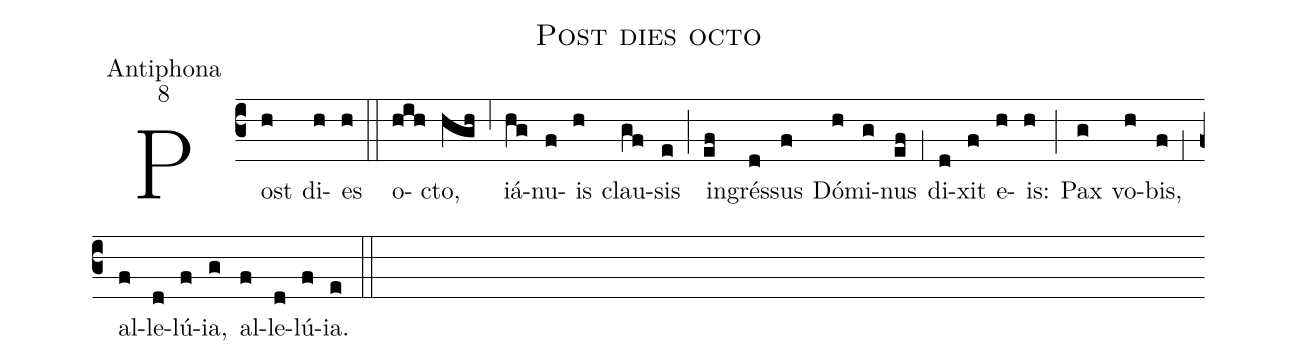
name:Post dies octo;
office-part:Antiphona;
mode:8;
%%
(c3) Post(h) di(h)es(h) (::)
o(hih)cto,(hgh) (,6) iá(hg)nu(f)is(h) clau(gf)sis(e) (;) in(ef)grés(d)sus(f) Dó(h)mi(g)nus(ef) (,1) di(d)xit(f) e(h)is:(h) (;) Pax(g) vo(h)bis,(f) (,1) al(f)le(d)lú(f)ia,(g) al(f)le(d)lú(f)ia.(e) (::)
